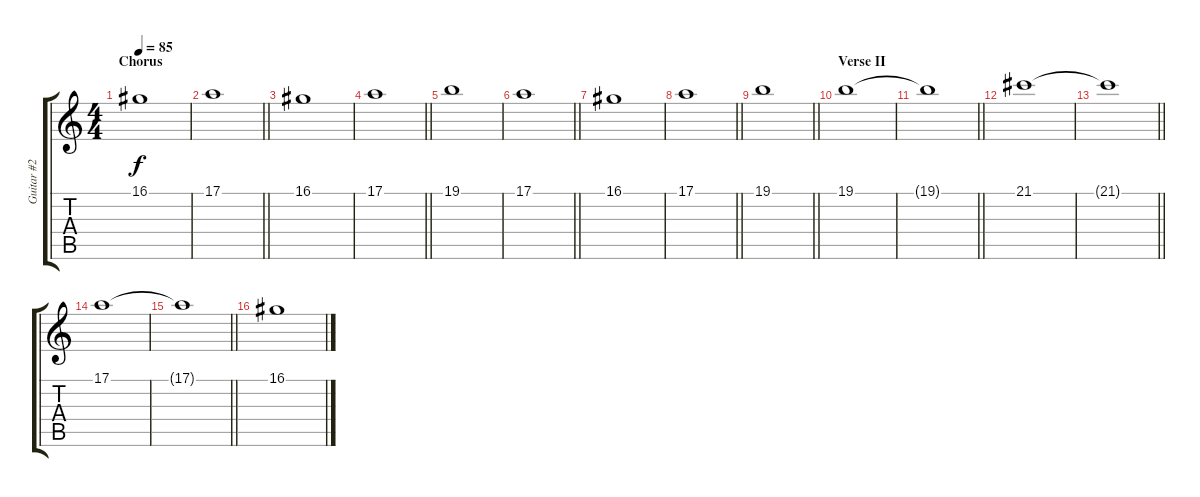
\track ("Guitar #2" "Guitar #2") {instrument stringensemble2}
\staff {score tabs}
\tuning (E4 B3 G3 D3 A2 E2) {hide}
\ts (4 4)
\section ("" "Chorus")
\tempo 85
\clef g2
\ks c
16.1.1{dy f} |
\barLineRight lightlight
17.1.1 |
16.1.1 |
\barLineRight lightlight
17.1.1 |
19.1.1 |
\barLineRight lightlight
17.1.1 |
16.1.1 |
\barLineRight lightlight
17.1.1 |
\barLineRight lightlight
19.1.1 |
\section ("" "Verse II")
19.1.1 |
\barLineRight lightlight
19.1{t}.1 |
21.1.1 |
\barLineRight lightlight
21.1{t}.1 |
17.1.1 |
\barLineRight lightlight
17.1{t}.1 |
16.1.1
